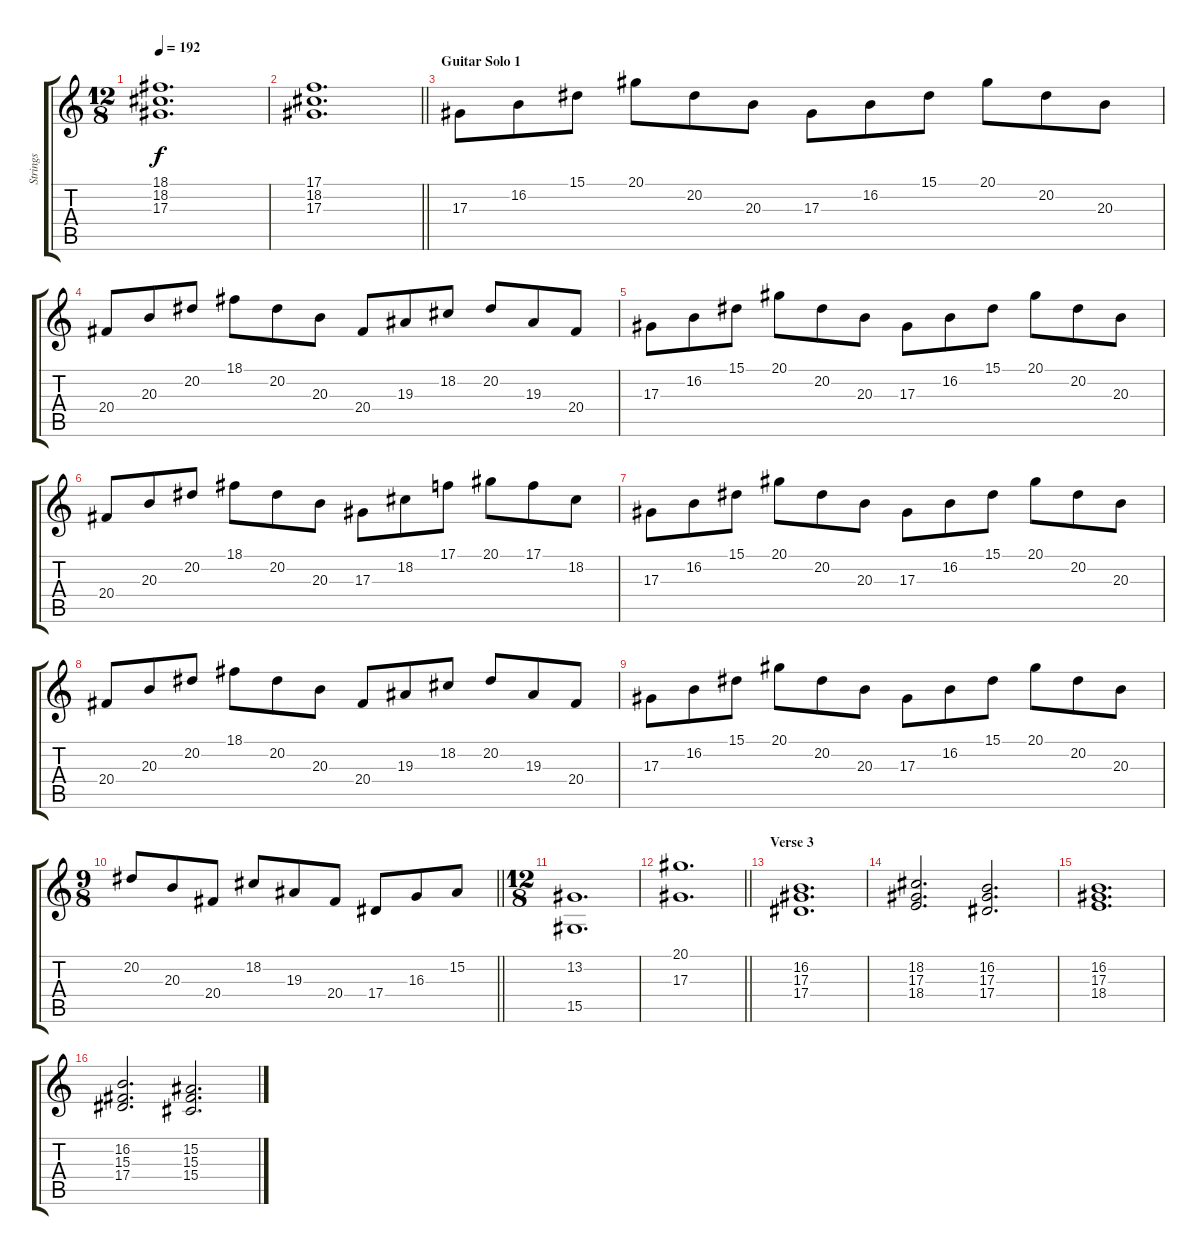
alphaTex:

\track ("Strings" "Strings") {instrument stringensemble1}
\staff {score tabs}
\tuning (C4 G3 Eb3 Bb2 F2 C2) {hide}
\ts (12 8)
\tempo 192
\clef g2
\ks c
(18.1 18.2 17.3).1{d dy f} |
\barLineRight lightlight
(17.1 18.2 17.3).1{d} |
\section ("" "Guitar Solo 1")
17.3.8 16.2.8 15.1.8 20.1.8 20.2.8 20.3.8 17.3.8 16.2.8 15.1.8 20.1.8 20.2.8 20.3.8 |
20.4.8 20.3.8 20.2.8 18.1.8 20.2.8 20.3.8 20.4.8 19.3.8 18.2.8 20.2.8 19.3.8 20.4.8 |
17.3.8 16.2.8 15.1.8 20.1.8 20.2.8 20.3.8 17.3.8 16.2.8 15.1.8 20.1.8 20.2.8 20.3.8 |
20.4.8 20.3.8 20.2.8 18.1.8 20.2.8 20.3.8 17.3.8 18.2.8 17.1.8 20.1.8 17.1.8 18.2.8 |
17.3.8 16.2.8 15.1.8 20.1.8 20.2.8 20.3.8 17.3.8 16.2.8 15.1.8 20.1.8 20.2.8 20.3.8 |
20.4.8 20.3.8 20.2.8 18.1.8 20.2.8 20.3.8 20.4.8 19.3.8 18.2.8 20.2.8 19.3.8 20.4.8 |
17.3.8 16.2.8 15.1.8 20.1.8 20.2.8 20.3.8 17.3.8 16.2.8 15.1.8 20.1.8 20.2.8 20.3.8 |
\ts (9 8)
\barLineRight lightlight
20.2.8 20.3.8 20.4.8 18.2.8 19.3.8 20.4.8 17.4.8 16.3.8 15.2.8 |
\ts (12 8)
(13.2 15.5).1{d} |
\barLineRight lightlight
(20.1 17.3).1{d} |
\section ("" "Verse 3")
(16.2 17.3 17.4).1{d} |
(18.2 17.3 18.4).2{d} (16.2 17.3 17.4).2{d} |
(16.2 17.3 18.4).1{d} |
(16.2 15.3 17.4).2{d} (15.2 15.3 15.4).2{d}
